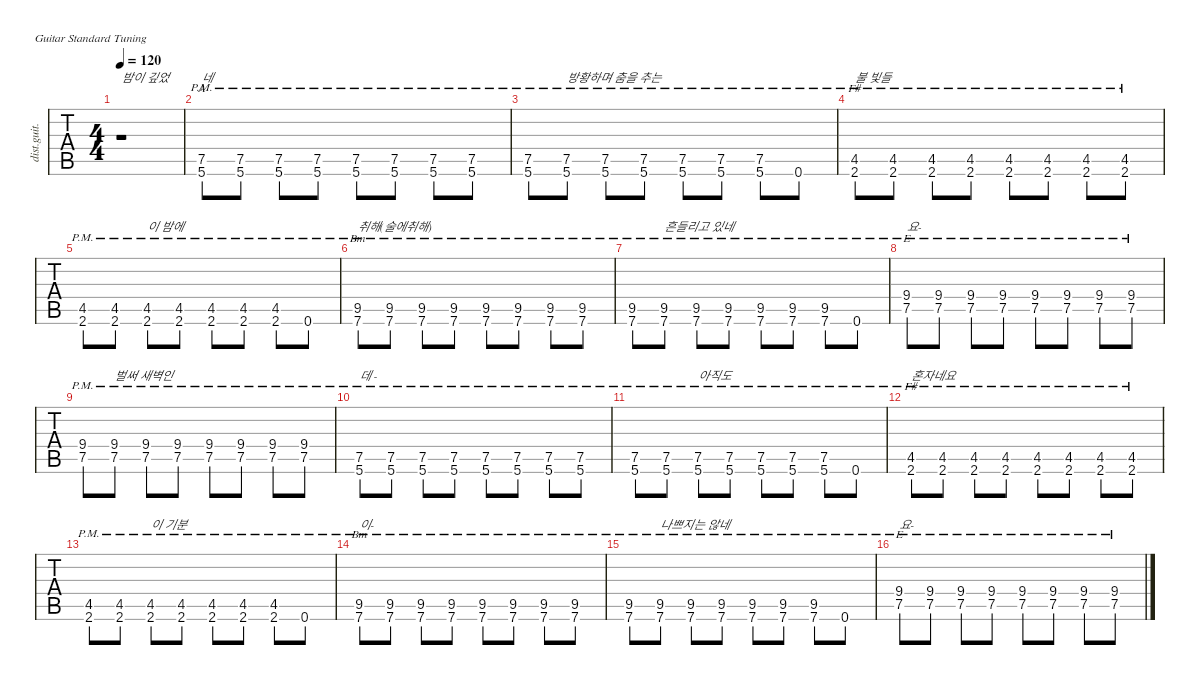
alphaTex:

\defaultSystemsLayout 4
\hideDynamics
\bracketExtendMode nobrackets
\track ("Distortion Guitar" "dist.guit.") {instrument distortionguitar}
\staff {tabs}
\tuning (E4 B3 G3 D3 A2 E2)
\chord ("A" x x x 2 0 x) {showdiagram false showfingering false}
\chord ("F#" x x x x 4 2) {showdiagram false showfingering false}
\chord ("Bm" x x x 4 2 x) {showdiagram false showfingering false}
\chord ("E" x x x x 2 0) {showdiagram false showfingering false}
\chord ("Bm" x x x x 9 7) {firstfret 7 showdiagram false showfingering false}
\ts (4 4)
\tempo 120
\clef g2
\ks c
r.1{txt "밤이 깊었" dy mf instrument distortionguitar} |
(7.5{pm} 5.6{pm}).8{ch "A" txt "네"} (7.5{pm} 5.6{pm}).8 (7.5{pm} 5.6{pm}).8 (7.5{pm} 5.6{pm}).8 (7.5{pm} 5.6{pm}).8 (7.5{pm} 5.6{pm}).8 (7.5{pm} 5.6{pm}).8 (7.5{pm} 5.6{pm}).8 |
(7.5{pm} 5.6{pm}).8 (7.5{pm} 5.6{pm}).8{txt "방황하며 춤을 추는"} (7.5{pm} 5.6{pm}).8 (7.5{pm} 5.6{pm}).8 (7.5{pm} 5.6{pm}).8 (7.5{pm} 5.6{pm}).8 (7.5{pm} 5.6{pm}).8 0.6{pm}.8 |
(4.5{pm acc #} 2.6{pm acc #}).8{ch "F#" txt "불 빛들"} (4.5{pm acc #} 2.6{pm acc #}).8 (4.5{pm acc #} 2.6{pm acc #}).8 (4.5{pm acc #} 2.6{pm acc #}).8 (4.5{pm acc #} 2.6{pm acc #}).8 (4.5{pm acc #} 2.6{pm acc #}).8 (4.5{pm acc #} 2.6{pm acc #}).8 (4.5{pm acc #} 2.6{pm acc #}).8 |
(4.5{pm acc #} 2.6{pm acc #}).8 (4.5{pm acc #} 2.6{pm acc #}).8 (4.5{pm acc #} 2.6{pm acc #}).8{txt "이 밤에 "} (4.5{pm acc #} 2.6{pm acc #}).8 (4.5{pm acc #} 2.6{pm acc #}).8 (4.5{pm acc #} 2.6{pm acc #}).8 (4.5{pm acc #} 2.6{pm acc #}).8 0.6{pm}.8 |
(9.5{pm acc #} 7.6{pm}).8{ch "Bm" txt "취해(술에취해)"} (9.5{pm acc #} 7.6{pm}).8 (9.5{pm acc #} 7.6{pm}).8 (9.5{pm acc #} 7.6{pm}).8 (9.5{pm acc #} 7.6{pm}).8 (9.5{pm acc #} 7.6{pm}).8 (9.5{pm acc #} 7.6{pm}).8 (9.5{pm acc #} 7.6{pm}).8 |
(9.5{pm acc #} 7.6{pm}).8 (9.5{pm acc #} 7.6{pm}).8{txt "흔들리고 있네"} (9.5{pm acc #} 7.6{pm}).8 (9.5{pm acc #} 7.6{pm}).8 (9.5{pm acc #} 7.6{pm}).8 (9.5{pm acc #} 7.6{pm}).8 (9.5{pm acc #} 7.6{pm}).8 0.6{pm}.8 |
(7.5{pm} 9.4{pm}).8{ch "E" txt "요-"} (7.5{pm} 9.4{pm}).8 (7.5{pm} 9.4{pm}).8 (7.5{pm} 9.4{pm}).8 (7.5{pm} 9.4{pm}).8 (7.5{pm} 9.4{pm}).8 (7.5{pm} 9.4{pm}).8 (7.5{pm} 9.4{pm}).8 |
(7.5{pm} 9.4{pm}).8 (7.5{pm} 9.4{pm}).8{txt "벌써 새벽인"} (7.5{pm} 9.4{pm}).8 (7.5{pm} 9.4{pm}).8 (7.5{pm} 9.4{pm}).8 (7.5{pm} 9.4{pm}).8 (7.5{pm} 9.4{pm}).8 (7.5{pm} 9.4{pm}).8 |
(7.5{pm} 5.6{pm}).8{txt "데 -"} (7.5{pm} 5.6{pm}).8 (7.5{pm} 5.6{pm}).8 (7.5{pm} 5.6{pm}).8 (7.5{pm} 5.6{pm}).8 (7.5{pm} 5.6{pm}).8 (7.5{pm} 5.6{pm}).8 (7.5{pm} 5.6{pm}).8 |
(7.5{pm} 5.6{pm}).8 (7.5{pm} 5.6{pm}).8 (7.5{pm} 5.6{pm}).8{txt "아직도"} (7.5{pm} 5.6{pm}).8 (7.5{pm} 5.6{pm}).8 (7.5{pm} 5.6{pm}).8 (7.5{pm} 5.6{pm}).8 0.6{pm}.8 |
(4.5{pm acc #} 2.6{pm acc #}).8{ch "F#" txt "혼자네요"} (4.5{pm acc #} 2.6{pm acc #}).8 (4.5{pm acc #} 2.6{pm acc #}).8 (4.5{pm acc #} 2.6{pm acc #}).8 (4.5{pm acc #} 2.6{pm acc #}).8 (4.5{pm acc #} 2.6{pm acc #}).8 (4.5{pm acc #} 2.6{pm acc #}).8 (4.5{pm acc #} 2.6{pm acc #}).8 |
(4.5{pm acc #} 2.6{pm acc #}).8 (4.5{pm acc #} 2.6{pm acc #}).8 (4.5{pm acc #} 2.6{pm acc #}).8{txt "이 기분"} (4.5{pm acc #} 2.6{pm acc #}).8 (4.5{pm acc #} 2.6{pm acc #}).8 (4.5{pm acc #} 2.6{pm acc #}).8 (4.5{pm acc #} 2.6{pm acc #}).8 0.6{pm}.8 |
(9.5{pm acc #} 7.6{pm}).8{ch "Bm" txt "이-"} (9.5{pm acc #} 7.6{pm}).8 (9.5{pm acc #} 7.6{pm}).8 (9.5{pm acc #} 7.6{pm}).8 (9.5{pm acc #} 7.6{pm}).8 (9.5{pm acc #} 7.6{pm}).8 (9.5{pm acc #} 7.6{pm}).8 (9.5{pm acc #} 7.6{pm}).8 |
(9.5{pm acc #} 7.6{pm}).8 (9.5{pm acc #} 7.6{pm}).8{txt "나쁘지는 않네"} (9.5{pm acc #} 7.6{pm}).8 (9.5{pm acc #} 7.6{pm}).8 (9.5{pm acc #} 7.6{pm}).8 (9.5{pm acc #} 7.6{pm}).8 (9.5{pm acc #} 7.6{pm}).8 0.6{pm}.8 |
(7.5{pm} 9.4{pm}).8{ch "E" txt "요-"} (7.5{pm} 9.4{pm}).8 (7.5{pm} 9.4{pm}).8 (7.5{pm} 9.4{pm}).8 (7.5{pm} 9.4{pm}).8 (7.5{pm} 9.4{pm}).8 (7.5{pm} 9.4{pm}).8 (7.5{pm} 9.4{pm}).8
